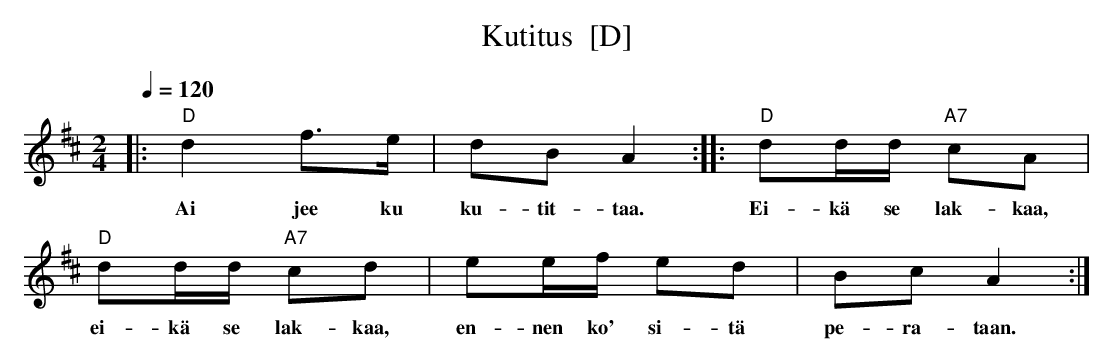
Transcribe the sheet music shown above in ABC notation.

X:1
T: Kutitus  [D]
M: 2/4
L: 1/16
K: D
Q: 1/4=120
|:\
"D"d4 f3e | d2B2 A4 :: "D"d2dd "A7"c2A2 | "D"d2dd "A7"c2d2 | e2ef e2d2 | B2c2 A4 :|
w: Ai jee ku ku-tit-taa. Ei-k\"a se lak-kaa, ei-k\"a se lak-kaa, en-nen ko' si-t\"a pe-ra-taan.
